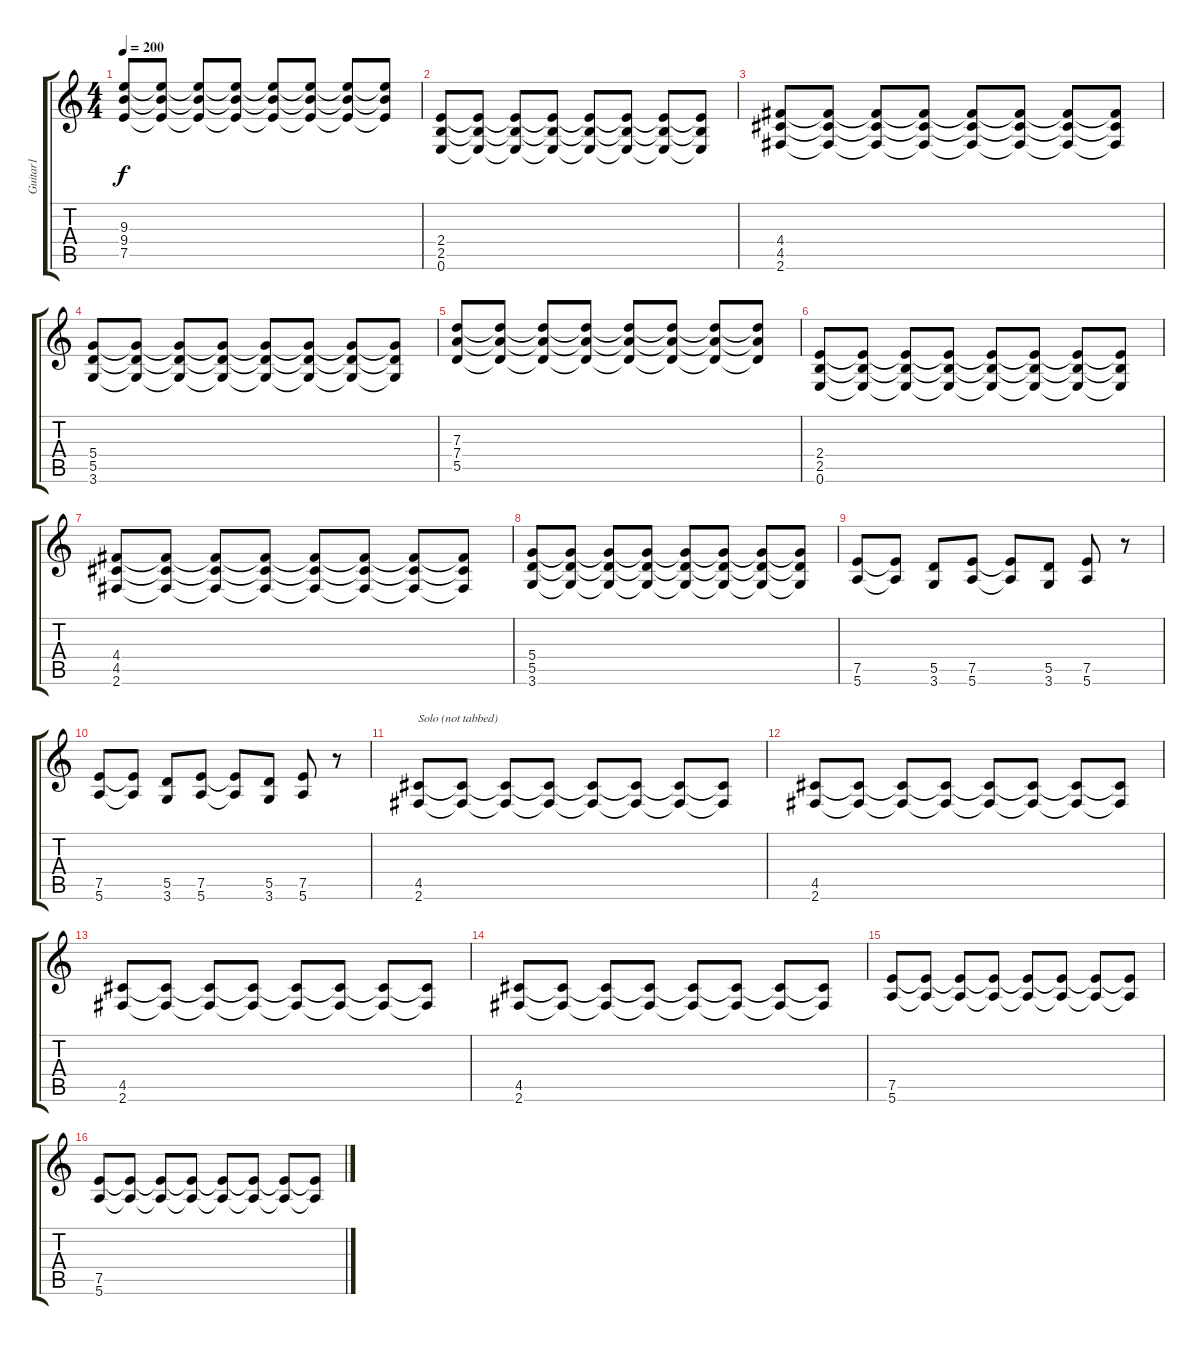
\track ("Guitar1" "Guitar1") {instrument distortionguitar}
\staff {score tabs}
\tuning (E4 B3 G3 D3 A2 E2) {hide}
\ts (4 4)
\tempo 200
\clef g2
\ks c
(9.3 9.4 7.5).8{dy f} (9.3{t} 9.4{t} 7.5{t}).8 (9.3{t} 9.4{t} 7.5{t}).8 (9.3{t} 9.4{t} 7.5{t}).8 (9.3{t} 9.4{t} 7.5{t}).8 (9.3{t} 9.4{t} 7.5{t}).8 (9.3{t} 9.4{t} 7.5{t}).8 (9.3{t} 9.4{t} 7.5{t}).8 |
(2.4 2.5 0.6).8 (2.4{t} 2.5{t} 0.6{t}).8 (2.4{t} 2.5{t} 0.6{t}).8 (2.4{t} 2.5{t} 0.6{t}).8 (2.4{t} 2.5{t} 0.6{t}).8 (2.4{t} 2.5{t} 0.6{t}).8 (2.4{t} 2.5{t} 0.6{t}).8 (2.4{t} 2.5{t} 0.6{t}).8 |
(4.4 4.5 2.6).8 (4.4{t} 4.5{t} 2.6{t}).8 (4.4{t} 4.5{t} 2.6{t}).8 (4.4{t} 4.5{t} 2.6{t}).8 (4.4{t} 4.5{t} 2.6{t}).8 (4.4{t} 4.5{t} 2.6{t}).8 (4.4{t} 4.5{t} 2.6{t}).8 (4.4{t} 4.5{t} 2.6{t}).8 |
(5.4 5.5 3.6).8 (5.4{t} 5.5{t} 3.6{t}).8 (5.4{t} 5.5{t} 3.6{t}).8 (5.4{t} 5.5{t} 3.6{t}).8 (5.4{t} 5.5{t} 3.6{t}).8 (5.4{t} 5.5{t} 3.6{t}).8 (5.4{t} 5.5{t} 3.6{t}).8 (5.4{t} 5.5{t} 3.6{t}).8 |
(7.3 7.4 5.5).8 (7.3{t} 7.4{t} 5.5{t}).8 (7.3{t} 7.4{t} 5.5{t}).8 (7.3{t} 7.4{t} 5.5{t}).8 (7.3{t} 7.4{t} 5.5{t}).8 (7.3{t} 7.4{t} 5.5{t}).8 (7.3{t} 7.4{t} 5.5{t}).8 (7.3{t} 7.4{t} 5.5{t}).8 |
(2.4 2.5 0.6).8 (2.4{t} 2.5{t} 0.6{t}).8 (2.4{t} 2.5{t} 0.6{t}).8 (2.4{t} 2.5{t} 0.6{t}).8 (2.4{t} 2.5{t} 0.6{t}).8 (2.4{t} 2.5{t} 0.6{t}).8 (2.4{t} 2.5{t} 0.6{t}).8 (2.4{t} 2.5{t} 0.6{t}).8 |
(4.4 4.5 2.6).8 (4.4{t} 4.5{t} 2.6{t}).8 (4.4{t} 4.5{t} 2.6{t}).8 (4.4{t} 4.5{t} 2.6{t}).8 (4.4{t} 4.5{t} 2.6{t}).8 (4.4{t} 4.5{t} 2.6{t}).8 (4.4{t} 4.5{t} 2.6{t}).8 (4.4{t} 4.5{t} 2.6{t}).8 |
(5.4 5.5 3.6).8 (5.4{t} 5.5{t} 3.6{t}).8 (5.4{t} 5.5{t} 3.6{t}).8 (5.4{t} 5.5{t} 3.6{t}).8 (5.4{t} 5.5{t} 3.6{t}).8 (5.4{t} 5.5{t} 3.6{t}).8 (5.4{t} 5.5{t} 3.6{t}).8 (5.4{t} 5.5{t} 3.6{t}).8 |
(7.5 5.6).8 (7.5{t} 5.6{t}).8 (5.5 3.6).8 (7.5 5.6).8 (7.5{t} 5.6{t}).8 (5.5 3.6).8 (7.5 5.6).8 r.8 |
(7.5 5.6).8 (7.5{t} 5.6{t}).8 (5.5 3.6).8 (7.5 5.6).8 (7.5{t} 5.6{t}).8 (5.5 3.6).8 (7.5 5.6).8 r.8 |
(4.5 2.6).8{txt "Solo (not tabbed)"} (4.5{t} 2.6{t}).8 (4.5{t} 2.6{t}).8 (4.5{t} 2.6{t}).8 (4.5{t} 2.6{t}).8 (4.5{t} 2.6{t}).8 (4.5{t} 2.6{t}).8 (4.5{t} 2.6{t}).8 |
(4.5 2.6).8 (4.5{t} 2.6{t}).8 (4.5{t} 2.6{t}).8 (4.5{t} 2.6{t}).8 (4.5{t} 2.6{t}).8 (4.5{t} 2.6{t}).8 (4.5{t} 2.6{t}).8 (4.5{t} 2.6{t}).8 |
(4.5 2.6).8 (4.5{t} 2.6{t}).8 (4.5{t} 2.6{t}).8 (4.5{t} 2.6{t}).8 (4.5{t} 2.6{t}).8 (4.5{t} 2.6{t}).8 (4.5{t} 2.6{t}).8 (4.5{t} 2.6{t}).8 |
(4.5 2.6).8 (4.5{t} 2.6{t}).8 (4.5{t} 2.6{t}).8 (4.5{t} 2.6{t}).8 (4.5{t} 2.6{t}).8 (4.5{t} 2.6{t}).8 (4.5{t} 2.6{t}).8 (4.5{t} 2.6{t}).8 |
(7.5 5.6).8 (7.5{t} 5.6{t}).8 (7.5{t} 5.6{t}).8 (7.5{t} 5.6{t}).8 (7.5{t} 5.6{t}).8 (7.5{t} 5.6{t}).8 (7.5{t} 5.6{t}).8 (7.5{t} 5.6{t}).8 |
(7.5 5.6).8 (7.5{t} 5.6{t}).8 (7.5{t} 5.6{t}).8 (7.5{t} 5.6{t}).8 (7.5{t} 5.6{t}).8 (7.5{t} 5.6{t}).8 (7.5{t} 5.6{t}).8 (7.5{t} 5.6{t}).8
